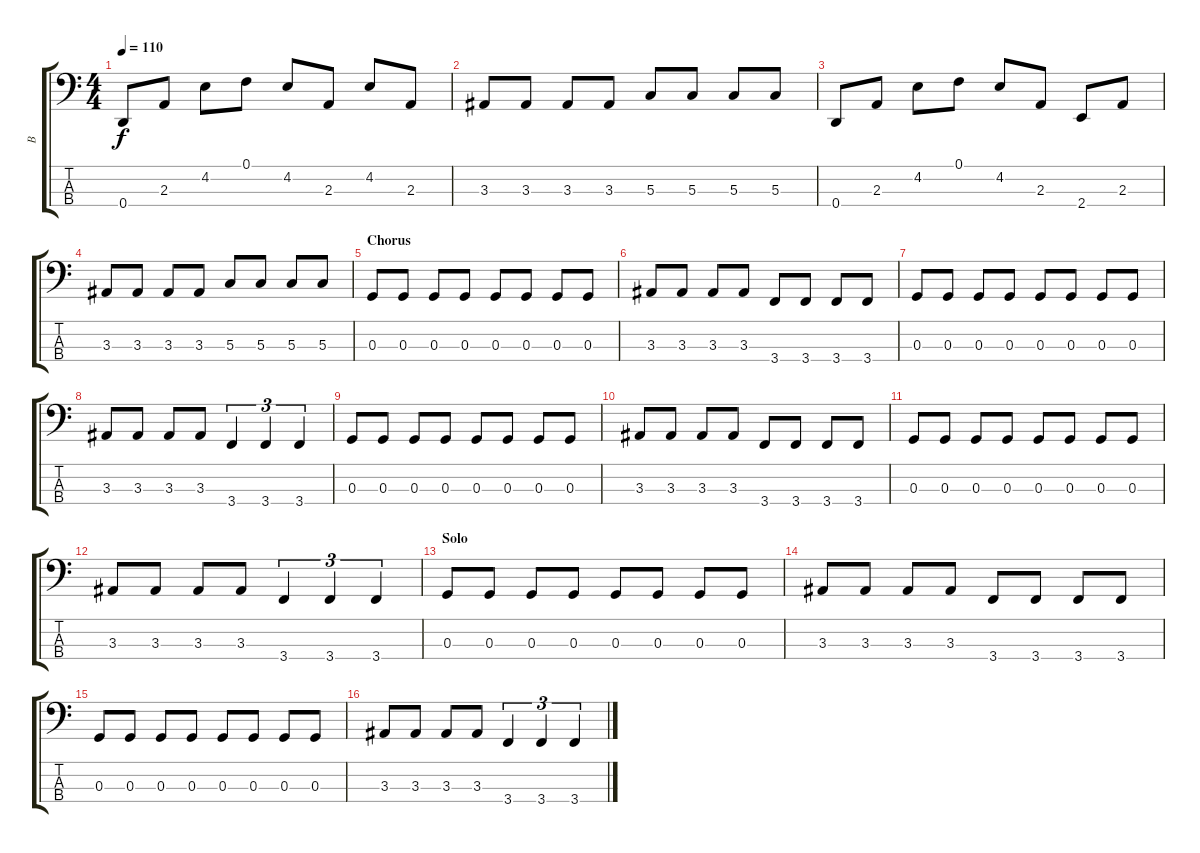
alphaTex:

\track ("B" "B") {instrument electricbasspick}
\staff {score tabs}
\tuning (F2 C2 G1 D1) {hide}
\ts (4 4)
\tempo 110
\clef f4
\ks c
0.4.8{dy f} 2.3.8 4.2.8 0.1.8 4.2.8 2.3.8 4.2.8 2.3.8 |
3.3.8 3.3.8 3.3.8 3.3.8 5.3.8 5.3.8 5.3.8 5.3.8 |
0.4.8 2.3.8 4.2.8 0.1.8 4.2.8 2.3.8 2.4.8 2.3.8 |
3.3.8 3.3.8 3.3.8 3.3.8 5.3.8 5.3.8 5.3.8 5.3.8 |
\section ("" "Chorus")
0.3.8 0.3.8 0.3.8 0.3.8 0.3.8 0.3.8 0.3.8 0.3.8 |
3.3.8 3.3.8 3.3.8 3.3.8 3.4.8 3.4.8 3.4.8 3.4.8 |
0.3.8 0.3.8 0.3.8 0.3.8 0.3.8 0.3.8 0.3.8 0.3.8 |
3.3.8 3.3.8 3.3.8 3.3.8 3.4.4{tu (3 2)} 3.4.4{tu (3 2)} 3.4.4{tu (3 2)} |
0.3.8 0.3.8 0.3.8 0.3.8 0.3.8 0.3.8 0.3.8 0.3.8 |
3.3.8 3.3.8 3.3.8 3.3.8 3.4.8 3.4.8 3.4.8 3.4.8 |
0.3.8 0.3.8 0.3.8 0.3.8 0.3.8 0.3.8 0.3.8 0.3.8 |
3.3.8 3.3.8 3.3.8 3.3.8 3.4.4{tu (3 2)} 3.4.4{tu (3 2)} 3.4.4{tu (3 2)} |
\section ("" "Solo")
0.3.8 0.3.8 0.3.8 0.3.8 0.3.8 0.3.8 0.3.8 0.3.8 |
3.3.8 3.3.8 3.3.8 3.3.8 3.4.8 3.4.8 3.4.8 3.4.8 |
0.3.8 0.3.8 0.3.8 0.3.8 0.3.8 0.3.8 0.3.8 0.3.8 |
3.3.8 3.3.8 3.3.8 3.3.8 3.4.4{tu (3 2)} 3.4.4{tu (3 2)} 3.4.4{tu (3 2)}
